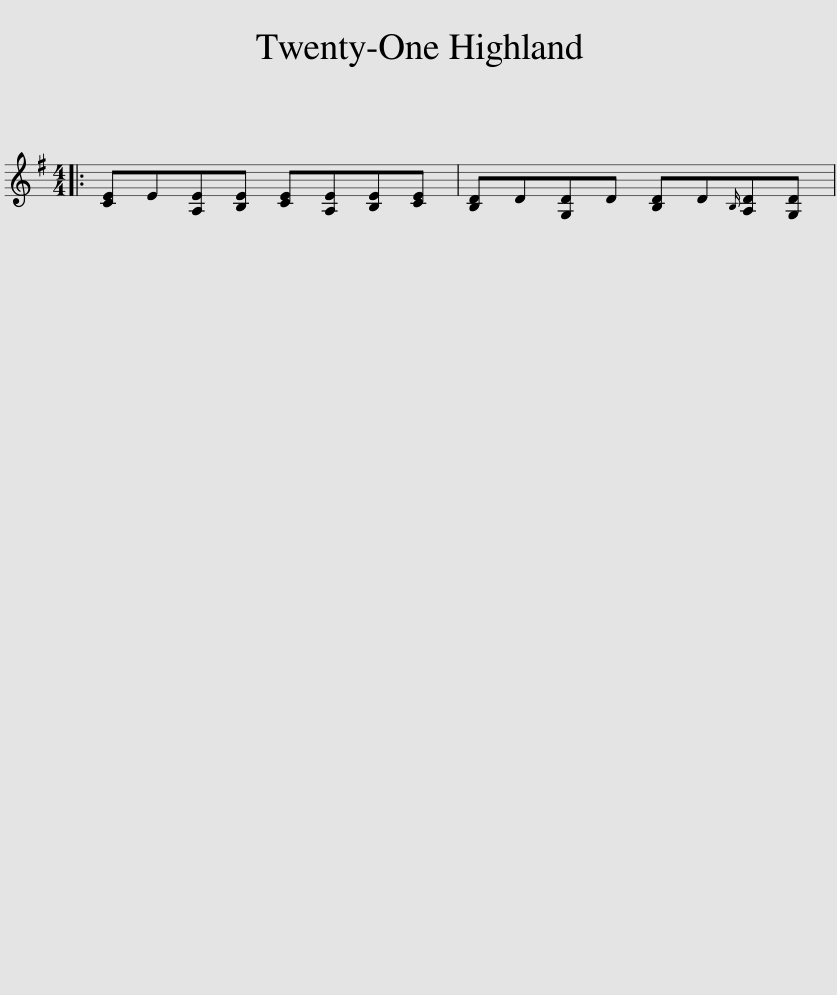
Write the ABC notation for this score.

X:1
L:1/8
M:4/4
I:linebreak $
K:G
V:1 treble
V:1
|: [CE]E[A,E][B,E] [CE][A,E][B,E][CE] | [B,D]D[G,D]D [B,D]D{B,}[A,D][G,D] | %2
